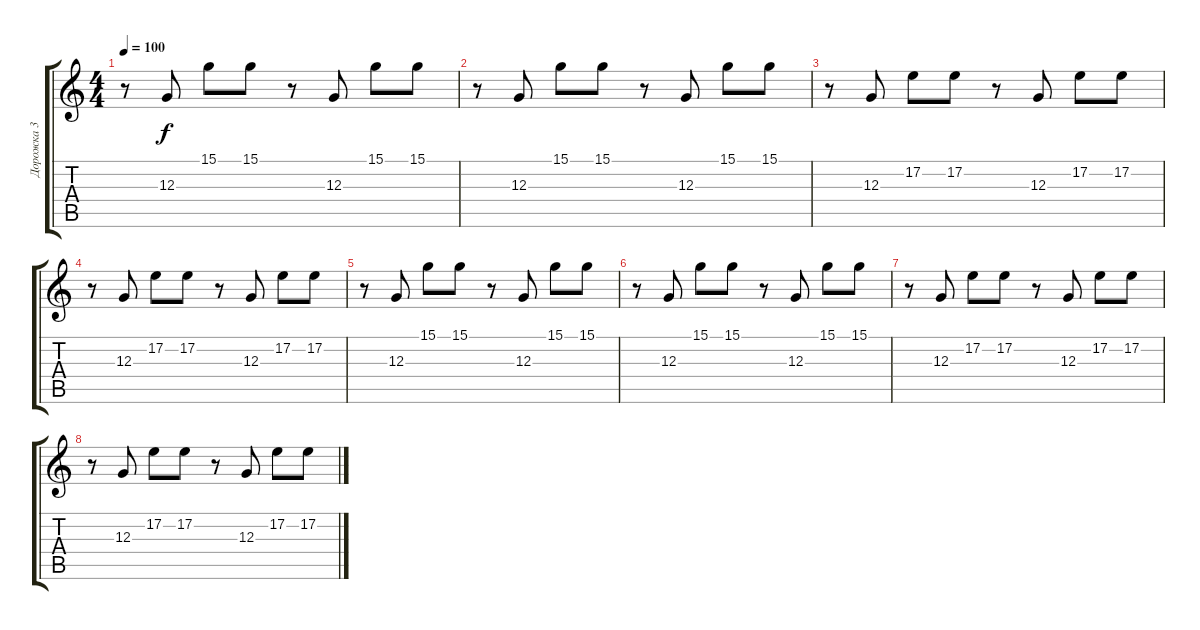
\track ("Дорожка 3" "Дорожка 3") {instrument agogo}
\staff {score tabs}
\tuning (E4 B3 G3 D3 A2 E2) {hide}
\ts (4 4)
\tempo 100
\clef g2
\ks c
r.8{dy f} 12.3.8 15.1.8 15.1.8 r.8 12.3.8 15.1.8 15.1.8 |
r.8 12.3.8 15.1.8 15.1.8 r.8 12.3.8 15.1.8 15.1.8 |
r.8 12.3.8 17.2.8 17.2.8 r.8 12.3.8 17.2.8 17.2.8 |
r.8 12.3.8 17.2.8 17.2.8 r.8 12.3.8 17.2.8 17.2.8 |
r.8 12.3.8 15.1.8 15.1.8 r.8 12.3.8 15.1.8 15.1.8 |
r.8 12.3.8 15.1.8 15.1.8 r.8 12.3.8 15.1.8 15.1.8 |
r.8 12.3.8 17.2.8 17.2.8 r.8 12.3.8 17.2.8 17.2.8 |
r.8 12.3.8 17.2.8 17.2.8 r.8 12.3.8 17.2.8 17.2.8
